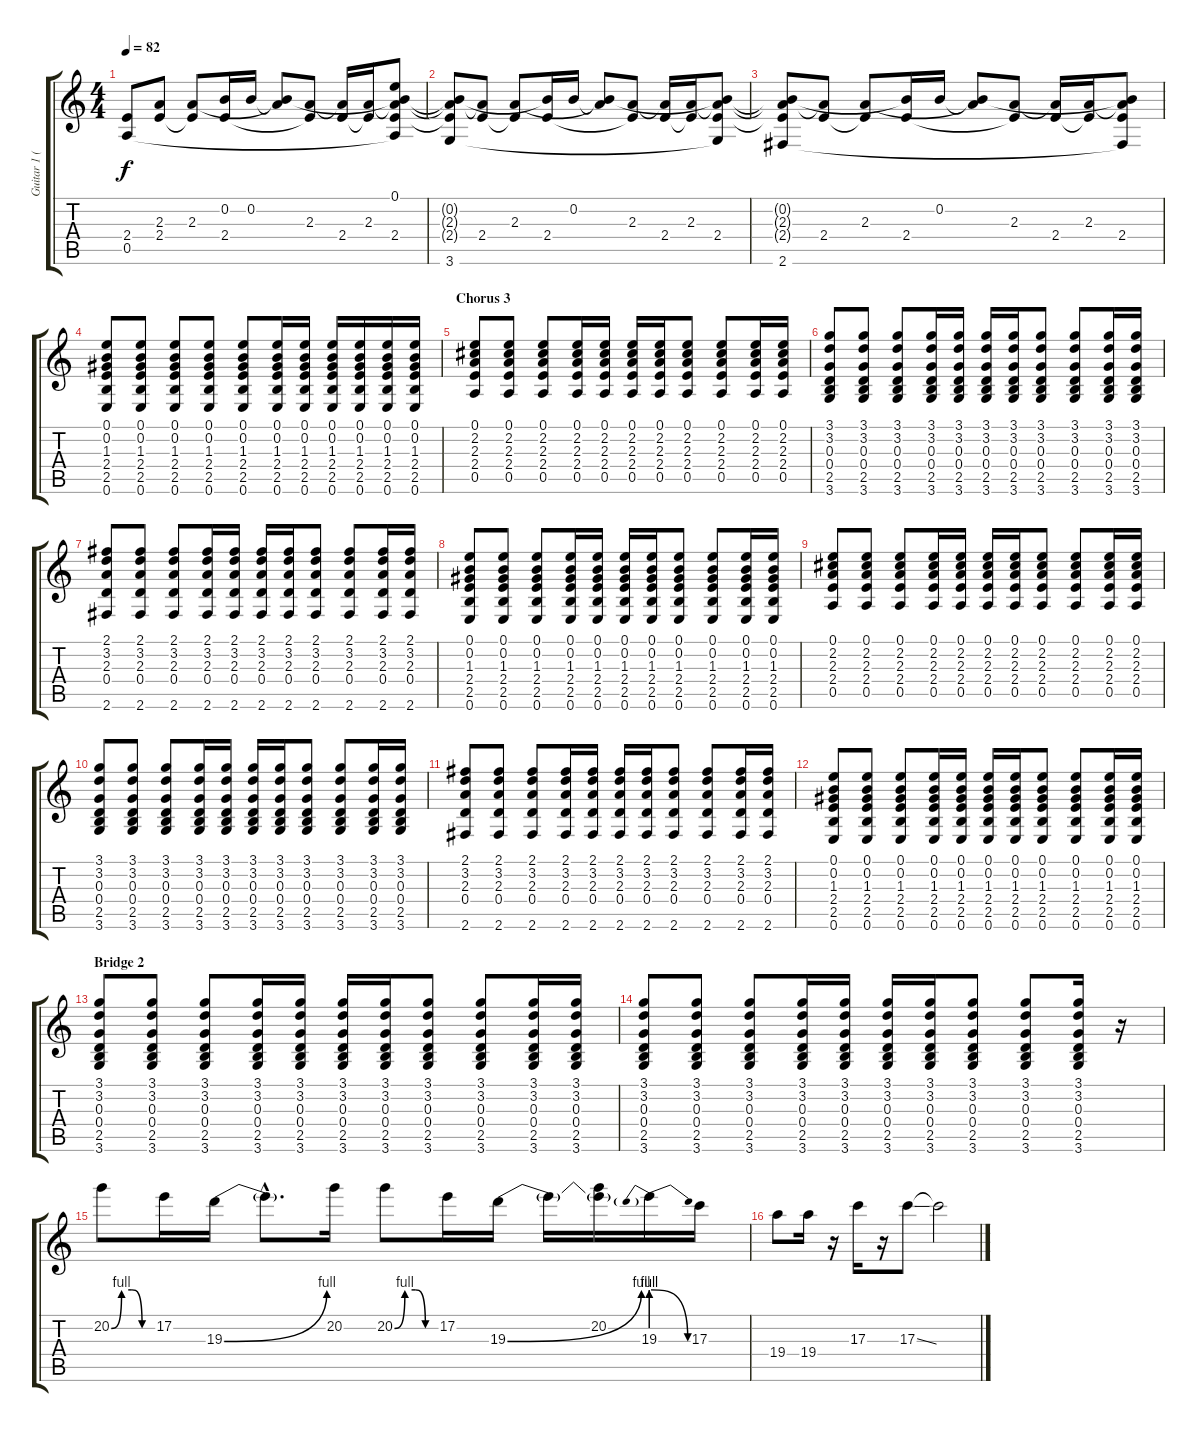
\track ("Guitar 1 (Noel)" "Guitar 1 (") {instrument overdrivenguitar}
\staff {score tabs}
\tuning (E4 B3 G3 D3 A2 E2) {hide}
\ts (4 4)
\tempo 82
\clef g2
\ks c
(2.4{t} 0.5).8{dy f} (2.3{t} 2.4).8 (2.3 2.4{t}).8 (0.2{t} 2.4).16 0.2.16 (0.2{t} 2.3{t}).8 (2.3 2.4{t}).8 (2.3{t} 2.4).16 (2.3 2.4{t}).16 (0.1{t} 0.2{t} 2.3{t} 2.4 0.5{t}).8 |
(0.2{t} 2.3{t} 2.4{t} 3.6).8 (2.3{t} 2.4).8 (2.3 2.4{t}).8 (0.2{t} 2.4).16 0.2.16 (0.2{t} 2.3{t}).8 (2.3 2.4{t}).8 (2.3{t} 2.4).16 (2.3 2.4{t}).16 (0.2{t} 2.3{t} 2.4 3.6{t}).8 |
(0.2{t} 2.3{t} 2.4{t} 2.6).8 (2.3{t} 2.4).8 (2.3 2.4{t}).8 (0.2{t} 2.4).16 0.2.16 (0.2{t} 2.3{t}).8 (2.3 2.4{t}).8 (2.3{t} 2.4).16 (2.3 2.4{t}).16 (0.2{t} 2.3{t} 2.4 2.6{t}).8 |
(0.1 0.2 1.3 2.4 2.5 0.6).8{volume 12} (0.1 0.2 1.3 2.4 2.5 0.6).8 (0.1 0.2 1.3 2.4 2.5 0.6).8 (0.1 0.2 1.3 2.4 2.5 0.6).8 (0.1 0.2 1.3 2.4 2.5 0.6).8 (0.1 0.2 1.3 2.4 2.5 0.6).16 (0.1 0.2 1.3 2.4 2.5 0.6).16 (0.1 0.2 1.3 2.4 2.5 0.6).16 (0.1 0.2 1.3 2.4 2.5 0.6).16 (0.1 0.2 1.3 2.4 2.5 0.6).16 (0.1 0.2 1.3 2.4 2.5 0.6).16 |
\section ("" "Chorus 3")
(0.1 2.2 2.3 2.4 0.5).8 (0.1 2.2 2.3 2.4 0.5).8 (0.1 2.2 2.3 2.4 0.5).8 (0.1 2.2 2.3 2.4 0.5).16 (0.1 2.2 2.3 2.4 0.5).16 (0.1 2.2 2.3 2.4 0.5).16 (0.1 2.2 2.3 2.4 0.5).16 (0.1 2.2 2.3 2.4 0.5).8 (0.1 2.2 2.3 2.4 0.5).8 (0.1 2.2 2.3 2.4 0.5).16 (0.1 2.2 2.3 2.4 0.5).16 |
(3.1 3.2 0.3 0.4 2.5 3.6).8 (3.1 3.2 0.3 0.4 2.5 3.6).8 (3.1 3.2 0.3 0.4 2.5 3.6).8 (3.1 3.2 0.3 0.4 2.5 3.6).16 (3.1 3.2 0.3 0.4 2.5 3.6).16 (3.1 3.2 0.3 0.4 2.5 3.6).16 (3.1 3.2 0.3 0.4 2.5 3.6).16 (3.1 3.2 0.3 0.4 2.5 3.6).8 (3.1 3.2 0.3 0.4 2.5 3.6).8 (3.1 3.2 0.3 0.4 2.5 3.6).16 (3.1 3.2 0.3 0.4 2.5 3.6).16 |
(2.1 3.2 2.3 0.4 2.6).8 (2.1 3.2 2.3 0.4 2.6).8 (2.1 3.2 2.3 0.4 2.6).8 (2.1 3.2 2.3 0.4 2.6).16 (2.1 3.2 2.3 0.4 2.6).16 (2.1 3.2 2.3 0.4 2.6).16 (2.1 3.2 2.3 0.4 2.6).16 (2.1 3.2 2.3 0.4 2.6).8 (2.1 3.2 2.3 0.4 2.6).8 (2.1 3.2 2.3 0.4 2.6).16 (2.1 3.2 2.3 0.4 2.6).16 |
(0.1 0.2 1.3 2.4 2.5 0.6).8 (0.1 0.2 1.3 2.4 2.5 0.6).8 (0.1 0.2 1.3 2.4 2.5 0.6).8 (0.1 0.2 1.3 2.4 2.5 0.6).16 (0.1 0.2 1.3 2.4 2.5 0.6).16 (0.1 0.2 1.3 2.4 2.5 0.6).16 (0.1 0.2 1.3 2.4 2.5 0.6).16 (0.1 0.2 1.3 2.4 2.5 0.6).8 (0.1 0.2 1.3 2.4 2.5 0.6).8 (0.1 0.2 1.3 2.4 2.5 0.6).16 (0.1 0.2 1.3 2.4 2.5 0.6).16 |
(0.1 2.2 2.3 2.4 0.5).8 (0.1 2.2 2.3 2.4 0.5).8 (0.1 2.2 2.3 2.4 0.5).8 (0.1 2.2 2.3 2.4 0.5).16 (0.1 2.2 2.3 2.4 0.5).16 (0.1 2.2 2.3 2.4 0.5).16 (0.1 2.2 2.3 2.4 0.5).16 (0.1 2.2 2.3 2.4 0.5).8 (0.1 2.2 2.3 2.4 0.5).8 (0.1 2.2 2.3 2.4 0.5).16 (0.1 2.2 2.3 2.4 0.5).16 |
(3.1 3.2 0.3 0.4 2.5 3.6).8 (3.1 3.2 0.3 0.4 2.5 3.6).8 (3.1 3.2 0.3 0.4 2.5 3.6).8 (3.1 3.2 0.3 0.4 2.5 3.6).16 (3.1 3.2 0.3 0.4 2.5 3.6).16 (3.1 3.2 0.3 0.4 2.5 3.6).16 (3.1 3.2 0.3 0.4 2.5 3.6).16 (3.1 3.2 0.3 0.4 2.5 3.6).8 (3.1 3.2 0.3 0.4 2.5 3.6).8 (3.1 3.2 0.3 0.4 2.5 3.6).16 (3.1 3.2 0.3 0.4 2.5 3.6).16 |
(2.1 3.2 2.3 0.4 2.6).8 (2.1 3.2 2.3 0.4 2.6).8 (2.1 3.2 2.3 0.4 2.6).8 (2.1 3.2 2.3 0.4 2.6).16 (2.1 3.2 2.3 0.4 2.6).16 (2.1 3.2 2.3 0.4 2.6).16 (2.1 3.2 2.3 0.4 2.6).16 (2.1 3.2 2.3 0.4 2.6).8 (2.1 3.2 2.3 0.4 2.6).8 (2.1 3.2 2.3 0.4 2.6).16 (2.1 3.2 2.3 0.4 2.6).16 |
(0.1 0.2 1.3 2.4 2.5 0.6).8 (0.1 0.2 1.3 2.4 2.5 0.6).8 (0.1 0.2 1.3 2.4 2.5 0.6).8 (0.1 0.2 1.3 2.4 2.5 0.6).16 (0.1 0.2 1.3 2.4 2.5 0.6).16 (0.1 0.2 1.3 2.4 2.5 0.6).16 (0.1 0.2 1.3 2.4 2.5 0.6).16 (0.1 0.2 1.3 2.4 2.5 0.6).8 (0.1 0.2 1.3 2.4 2.5 0.6).8 (0.1 0.2 1.3 2.4 2.5 0.6).16 (0.1 0.2 1.3 2.4 2.5 0.6).16 |
\section ("" "Bridge 2")
(3.1 3.2 0.3 0.4 2.5 3.6).8 (3.1 3.2 0.3 0.4 2.5 3.6).8 (3.1 3.2 0.3 0.4 2.5 3.6).8 (3.1 3.2 0.3 0.4 2.5 3.6).16 (3.1 3.2 0.3 0.4 2.5 3.6).16 (3.1 3.2 0.3 0.4 2.5 3.6).16 (3.1 3.2 0.3 0.4 2.5 3.6).16 (3.1 3.2 0.3 0.4 2.5 3.6).8 (3.1 3.2 0.3 0.4 2.5 3.6).8 (3.1 3.2 0.3 0.4 2.5 3.6).16 (3.1 3.2 0.3 0.4 2.5 3.6).16 |
(3.1 3.2 0.3 0.4 2.5 3.6).8 (3.1 3.2 0.3 0.4 2.5 3.6).8 (3.1 3.2 0.3 0.4 2.5 3.6).8 (3.1 3.2 0.3 0.4 2.5 3.6).16 (3.1 3.2 0.3 0.4 2.5 3.6).16 (3.1 3.2 0.3 0.4 2.5 3.6).16 (3.1 3.2 0.3 0.4 2.5 3.6).16 (3.1 3.2 0.3 0.4 2.5 3.6).8 (3.1 3.2 0.3 0.4 2.5 3.6).8 (3.1 3.2 0.3 0.4 2.5 3.6).16 r.16 |
20.2{be (custom 0 0 15 4 30 4 45 0 60 0)}.8{volume 16} 17.2.16 19.3{be (bend 0 0 60 4)}.16 19.3{hac t}.8{d} 20.2.16 20.2{be (custom 0 0 15 4 30 4 45 0 60 0)}.8 17.2.16 19.3{be (bend 0 0 60 4)}.16 19.3{t}.16 (20.2 19.3{t}).16 19.3{be (prebendrelease 0 4 60 0)}.16 17.3.16 |
19.4.8 19.4.16 r.16 17.3.16 r.16 17.3{ss}.8 17.3{t}.2
